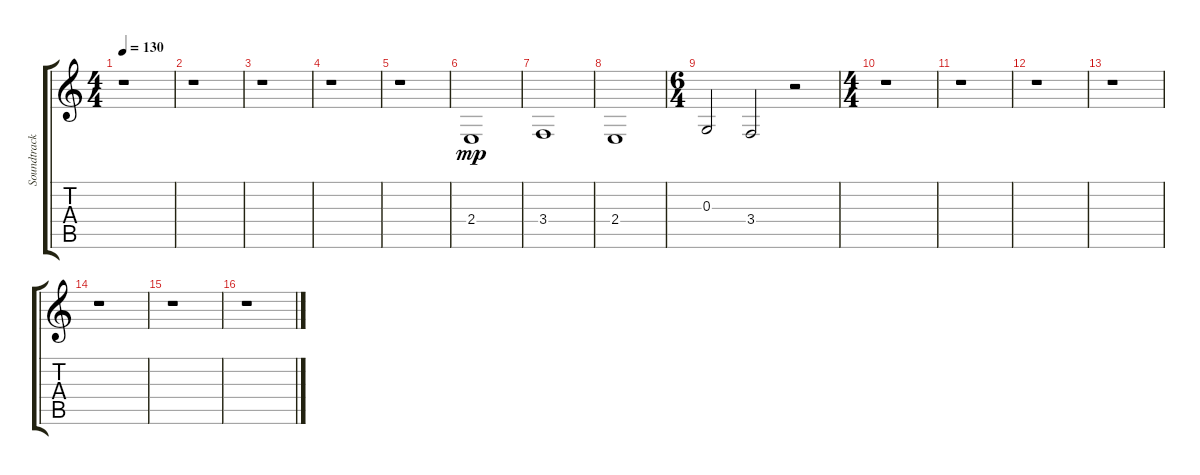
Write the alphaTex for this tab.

\track ("Soundtrack" "Soundtrack") {instrument fx2soundtrack}
\staff {score tabs}
\tuning (E4 B3 G3 D3 A2 E2) {hide}
\ts (4 4)
\tempo 130
\clef g2
\ks c
r.1{dy mp} |
r.1 |
r.1 |
r.1 |
r.1 |
2.4.1 |
3.4.1 |
2.4.1 |
\ts (6 4)
0.3.2 3.4.2 r.2 |
\ts (4 4)
r.1 |
r.1 |
r.1 |
r.1 |
r.1 |
r.1 |
r.1
